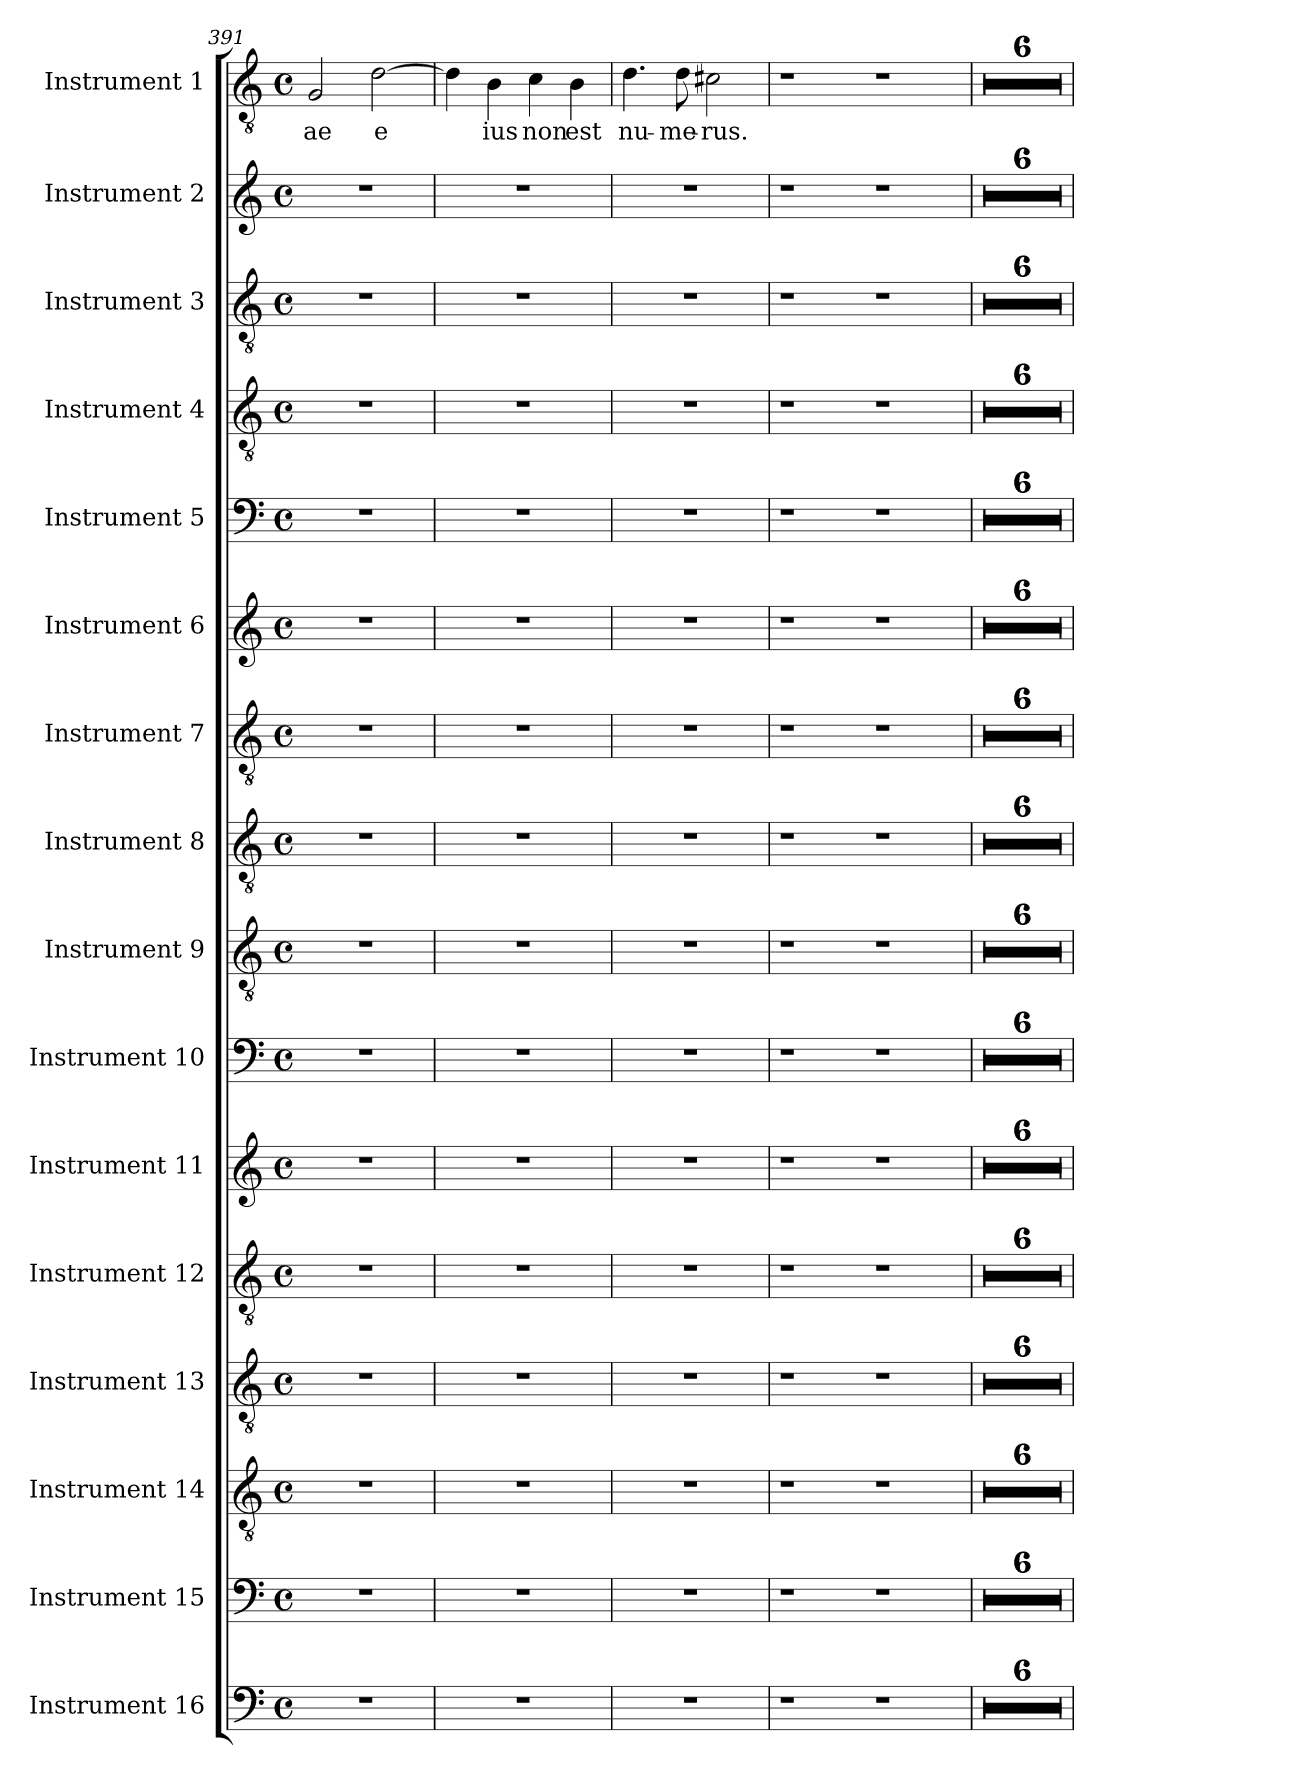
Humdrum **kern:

**kern	**kern	**kern	**kern	**kern	**kern	**kern	**kern	**kern	**kern	**kern	**kern	**kern	**kern	**kern	**kern	**text
*part16	*part15	*part14	*part13	*part12	*part11	*part10	*part9	*part8	*part7	*part6	*part5	*part4	*part3	*part2	*part1	*part1
*staff16	*staff15	*staff14	*staff13	*staff12	*staff11	*staff10	*staff9	*staff8	*staff7	*staff6	*staff5	*staff4	*staff3	*staff2	*staff1	*staff1
*I"Instrument 16	*I"Instrument 15	*I"Instrument 14	*I"Instrument 13	*I"Instrument 12	*I"Instrument 11	*I"Instrument 10	*I"Instrument 9	*I"Instrument 8	*I"Instrument 7	*I"Instrument 6	*I"Instrument 5	*I"Instrument 4	*I"Instrument 3	*I"Instrument 2	*I"Instrument 1	*
!!LO:LB:g=z
*clefF4	*clefF4	*clefGv2	*clefGv2	*clefGv2	*clefG2	*clefF4	*clefGv2	*clefGv2	*clefGv2	*clefG2	*clefF4	*clefGv2	*clefGv2	*clefG2	*clefGv2	*
*k[]	*k[]	*k[]	*k[]	*k[]	*k[]	*k[]	*k[]	*k[]	*k[]	*k[]	*k[]	*k[]	*k[]	*k[]	*k[]	*
*C:	*C:	*C:	*C:	*C:	*C:	*C:	*C:	*C:	*C:	*C:	*C:	*C:	*C:	*C:	*C:	*
*M4/4	*M4/4	*M4/4	*M4/4	*M4/4	*M4/4	*M4/4	*M4/4	*M4/4	*M4/4	*M4/4	*M4/4	*M4/4	*M4/4	*M4/4	*M4/4	*
*met(c)	*met(c)	*met(c)	*met(c)	*met(c)	*met(c)	*met(c)	*met(c)	*met(c)	*met(c)	*met(c)	*met(c)	*met(c)	*met(c)	*met(c)	*met(c)	*
=391	=391	=391	=391	=391	=391	=391	=391	=391	=391	=391	=391	=391	=391	=391	=391	=391
!	!	!	!	!	!	!	!	!	!	!	!	!	!	!	!	!LO:LY:b:cj
1r	1r	1r	1r	1r	1r	1r	1r	1r	1r	1r	1r	1r	1r	1r	2G/	-ae
!	!	!	!	!	!	!	!	!	!	!	!	!	!	!	!	!LO:LY:b:cj
.	.	.	.	.	.	.	.	.	.	.	.	.	.	.	[>2d\	e-
=392	=392	=392	=392	=392	=392	=392	=392	=392	=392	=392	=392	=392	=392	=392	=392	=392
!	!	!	!	!	!	!	!	!	!	!	!	!	!	!	!	!LO:LY:b:cj
1r	1r	1r	1r	1r	1r	1r	1r	1r	1r	1r	1r	1r	1r	1r	4d\]	--
!	!	!	!	!	!	!	!	!	!	!	!	!	!	!	!	!LO:LY:b:cj
.	.	.	.	.	.	.	.	.	.	.	.	.	.	.	4B\	-ius
!	!	!	!	!	!	!	!	!	!	!	!	!	!	!	!	!LO:LY:b:cj
.	.	.	.	.	.	.	.	.	.	.	.	.	.	.	4c\	non
!	!	!	!	!	!	!	!	!	!	!	!	!	!	!	!	!LO:LY:b:cj
.	.	.	.	.	.	.	.	.	.	.	.	.	.	.	4B\	est
=393	=393	=393	=393	=393	=393	=393	=393	=393	=393	=393	=393	=393	=393	=393	=393	=393
!	!	!	!	!	!	!	!	!	!	!	!	!	!	!	!	!LO:LY:b:cj
1r	1r	1r	1r	1r	1r	1r	1r	1r	1r	1r	1r	1r	1r	1r	4.d\	nu-
!	!	!	!	!	!	!	!	!	!	!	!	!	!	!	!	!LO:LY:b:cj
.	.	.	.	.	.	.	.	.	.	.	.	.	.	.	8d\	-me-
!	!	!	!	!	!	!	!	!	!	!	!	!	!	!	!	!LO:LY:b:cj
.	.	.	.	.	.	.	.	.	.	.	.	.	.	.	2c#X\	-rus.
=394	=394	=394	=394	=394	=394	=394	=394	=394	=394	=394	=394	=394	=394	=394	=394	=394
1r	1r	1r	1r	1r	1r	1r	1r	1r	1r	1r	1r	1r	1r	1r	1r	.
1r	1r	1r	1r	1r	1r	1r	1r	1r	1r	1r	1r	1r	1r	1r	1r	.
=395	=395	=395	=395	=395	=395	=395	=395	=395	=395	=395	=395	=395	=395	=395	=395	=395
1r	1r	1r	1r	1r	1r	1r	1r	1r	1r	1r	1r	1r	1r	1r	1r	.
=396	=396	=396	=396	=396	=396	=396	=396	=396	=396	=396	=396	=396	=396	=396	=396	=396
1r	1r	1r	1r	1r	1r	1r	1r	1r	1r	1r	1r	1r	1r	1r	1r	.
=397	=397	=397	=397	=397	=397	=397	=397	=397	=397	=397	=397	=397	=397	=397	=397	=397
1r	1r	1r	1r	1r	1r	1r	1r	1r	1r	1r	1r	1r	1r	1r	1r	.
=398	=398	=398	=398	=398	=398	=398	=398	=398	=398	=398	=398	=398	=398	=398	=398	=398
1r	1r	1r	1r	1r	1r	1r	1r	1r	1r	1r	1r	1r	1r	1r	1r	.
=399	=399	=399	=399	=399	=399	=399	=399	=399	=399	=399	=399	=399	=399	=399	=399	=399
1r	1r	1r	1r	1r	1r	1r	1r	1r	1r	1r	1r	1r	1r	1r	1r	.
=400	=400	=400	=400	=400	=400	=400	=400	=400	=400	=400	=400	=400	=400	=400	=400	=400
1r	1r	1r	1r	1r	1r	1r	1r	1r	1r	1r	1r	1r	1r	1r	1r	.
=	=	=	=	=	=	=	=	=	=	=	=	=	=	=	=	=
*-	*-	*-	*-	*-	*-	*-	*-	*-	*-	*-	*-	*-	*-	*-	*-	*-
